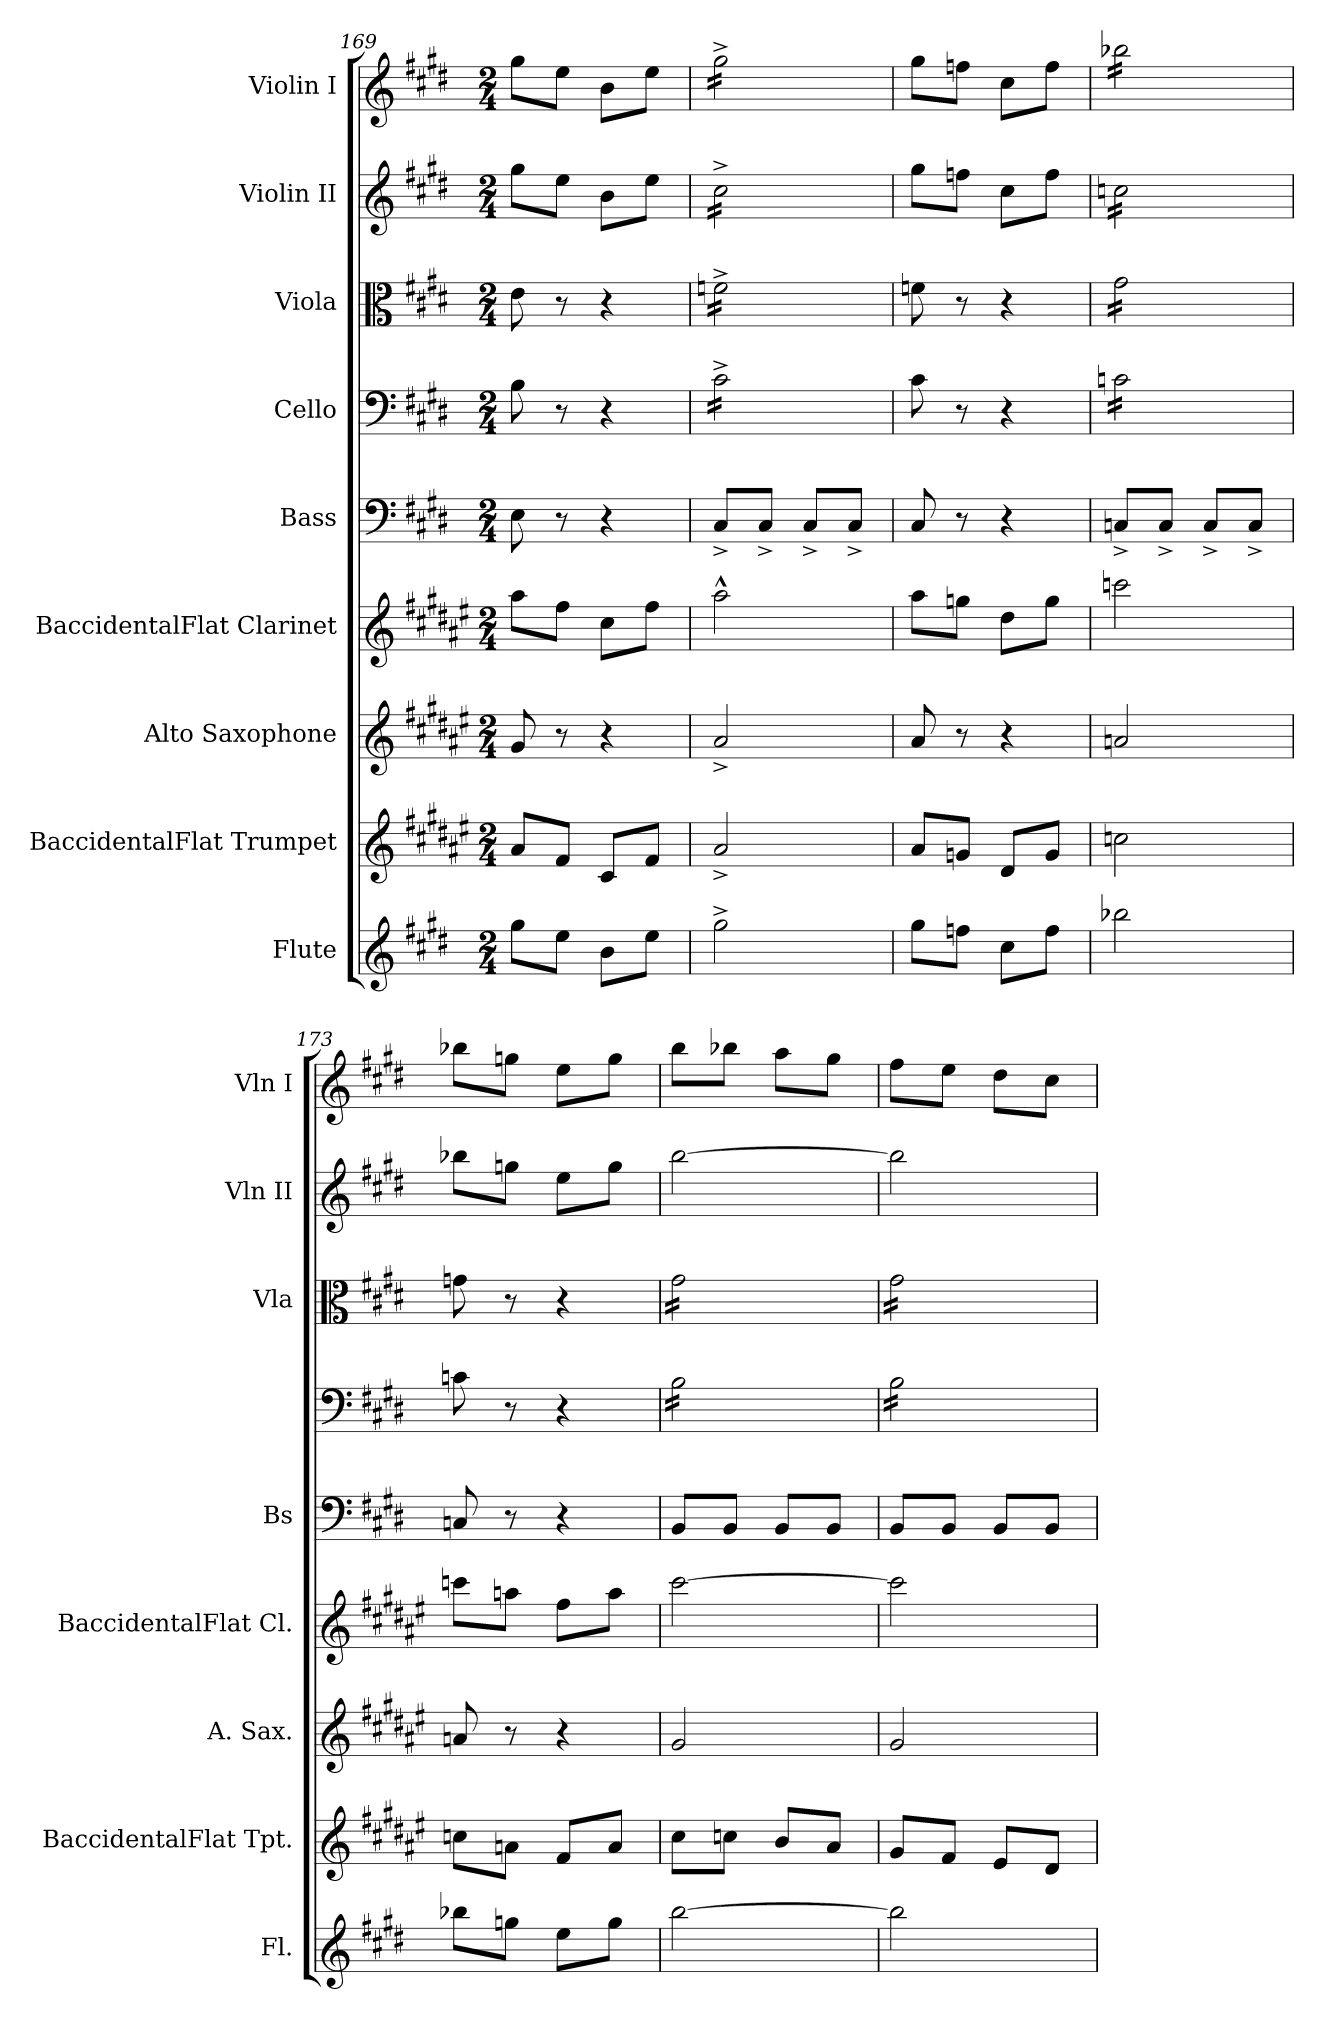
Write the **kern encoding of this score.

**kern	**kern	**kern	**kern	**kern	**kern	**kern	**kern	**kern
*part9	*part8	*part7	*part6	*part5	*part4	*part3	*part2	*part1
*staff9	*staff8	*staff7	*staff6	*staff5	*staff4	*staff3	*staff2	*staff1
*I"Flute	*I"BaccidentalFlat Trumpet	*I"Alto Saxophone	*I"BaccidentalFlat Clarinet	*I"Bass	*I"Cello	*I"Viola	*I"Violin II	*I"Violin I
*I'Fl.	*I'BaccidentalFlat Tpt.	*I'A. Sax.	*I'BaccidentalFlat Cl.	*I'Bs	*	*I'Vla	*I'Vln II	*I'Vln I
*clefG2	*clefG2	*clefG2	*clefG2	*clefF4	*clefF4	*clefC3	*clefG2	*clefG2
*	*ITrd1c2	*ITrd5c9	*ITrd1c2	*	*	*	*	*
*k[f#c#g#d#]	*k[f#c#g#d#]	*k[f#c#g#]	*k[f#c#g#d#]	*k[f#c#g#d#]	*k[f#c#g#d#]	*k[f#c#g#d#]	*k[f#c#g#d#]	*k[f#c#g#d#]
*M2/4	*M2/4	*M2/4	*M2/4	*M2/4	*M2/4	*M2/4	*M2/4	*M2/4
=169	=169	=169	=169	=169	=169	=169	=169	=169
8gg#\L	8g#/L	8B/	8gg#\L	8E\	8B\	8e\	8gg#\L	8gg#\L
8ee\J	8e/J	8r	8ee\J	8r	8r	8r	8ee\J	8ee\J
8b\L	8B/L	4r	8b\L	4r	4r	4r	8b\L	8b\L
8ee\J	8e/J	.	8ee\J	.	.	.	8ee\J	8ee\J
=170	=170	=170	=170	=170	=170	=170	=170	=170
*	*	*	*	*	*tremolo	*	*	*
*	*	*	*	*	*	*tremolo	*	*
*	*	*	*	*	*	*	*tremolo	*
*	*	*	*	*	*	*	*	*tremolo
2gg#^\	2g#^/	2c#^/	2gg#^^\	8C#^/L	16c#^\LL	16fn^\LL	16cc#^\LL	16gg#^\LL
.	.	.	.	.	16c#^\	16fn^\	16cc#^\	16gg#^\
.	.	.	.	8C#^/J	16c#^\	16fn^\	16cc#^\	16gg#^\
.	.	.	.	.	16c#^\	16fn^\	16cc#^\	16gg#^\
.	.	.	.	8C#^/L	16c#^\	16fn^\	16cc#^\	16gg#^\
.	.	.	.	.	16c#^\	16fn^\	16cc#^\	16gg#^\
.	.	.	.	8C#^/J	16c#^\	16fn^\	16cc#^\	16gg#^\
.	.	.	.	.	16c#^\JJ	16fn^\JJ	16cc#^\JJ	16gg#^\JJ
*	*	*	*	*	*	*	*	*Xtremolo
*	*	*	*	*	*	*	*Xtremolo	*
*	*	*	*	*	*	*Xtremolo	*	*
*	*	*	*	*	*Xtremolo	*	*	*
=171	=171	=171	=171	=171	=171	=171	=171	=171
8gg#\L	8g#/L	8c#/	8gg#\L	8C#/	8c#\	8fn\	8gg#\L	8gg#\L
8ffn\J	8fn/J	8r	8ffn\J	8r	8r	8r	8ffn\J	8ffn\J
8cc#\L	8c#/L	4r	8cc#\L	4r	4r	4r	8cc#\L	8cc#\L
8ff\J	8f/J	.	8ff\J	.	.	.	8ff\J	8ff\J
=172	=172	=172	=172	=172	=172	=172	=172	=172
*	*	*	*	*	*tremolo	*	*	*
*	*	*	*	*	*	*tremolo	*	*
*	*	*	*	*	*	*	*tremolo	*
*	*	*	*	*	*	*	*	*tremolo
2bb-X\	2b-X\	2cn/	2bb-X\	8Cn^/L	16cn\LL	16g#\LL	16ccn\LL	16bb-X\LL
.	.	.	.	.	16cn\	16g#\	16ccn\	16bb-X\
.	.	.	.	8C^/J	16cn\	16g#\	16ccn\	16bb-X\
.	.	.	.	.	16cn\	16g#\	16ccn\	16bb-X\
.	.	.	.	8C^/L	16cn\	16g#\	16ccn\	16bb-X\
.	.	.	.	.	16cn\	16g#\	16ccn\	16bb-X\
.	.	.	.	8C^/J	16cn\	16g#\	16ccn\	16bb-X\
.	.	.	.	.	16cn\JJ	16g#\JJ	16ccn\JJ	16bb-X\JJ
*	*	*	*	*	*	*	*	*Xtremolo
*	*	*	*	*	*	*	*Xtremolo	*
*	*	*	*	*	*	*Xtremolo	*	*
*	*	*	*	*	*Xtremolo	*	*	*
!!LO:PB:g=z
=173	=173	=173	=173	=173	=173	=173	=173	=173
8bb-X\L	8b-X\L	8cn/	8bb-X\L	8Cn/	8cn\	8gn\	8bb-X\L	8bb-X\L
8ggn\J	8gn\J	8r	8ggn\J	8r	8r	8r	8ggn\J	8ggn\J
8ee\L	8e/L	4r	8ee\L	4r	4r	4r	8ee\L	8ee\L
8gg\J	8g/J	.	8gg\J	.	.	.	8gg\J	8gg\J
=174	=174	=174	=174	=174	=174	=174	=174	=174
*	*	*	*	*	*tremolo	*	*	*
*	*	*	*	*	*	*tremolo	*	*
[2bb\	8b\L	2B/	[2bb\	8BB/L	16B\LL	16g#\LL	[2bb\	8bb\L
.	.	.	.	.	16B\	16g#\	.	.
.	8b-X\J	.	.	8BB/J	16B\	16g#\	.	8bb-X\J
.	.	.	.	.	16B\	16g#\	.	.
.	8a/L	.	.	8BB/L	16B\	16g#\	.	8aa\L
.	.	.	.	.	16B\	16g#\	.	.
.	8g#/J	.	.	8BB/J	16B\	16g#\	.	8gg#\J
.	.	.	.	.	16B\JJ	16g#\JJ	.	.
=175	=175	=175	=175	=175	=175	=175	=175	=175
2bb\]	8f#/L	2B/	2bb\]	8BB/L	16B\LL	16g#\LL	2bb\]	8ff#\L
.	.	.	.	.	16B\	16g#\	.	.
.	8e/J	.	.	8BB/J	16B\	16g#\	.	8ee\J
.	.	.	.	.	16B\	16g#\	.	.
.	8d#/L	.	.	8BB/L	16B\	16g#\	.	8dd#\L
.	.	.	.	.	16B\	16g#\	.	.
.	8c#/J	.	.	8BB/J	16B\	16g#\	.	8cc#\J
.	.	.	.	.	16B\JJ	16g#\JJ	.	.
*	*	*	*	*	*	*Xtremolo	*	*
*	*	*	*	*	*Xtremolo	*	*	*
=	=	=	=	=	=	=	=	=
*-	*-	*-	*-	*-	*-	*-	*-	*-
